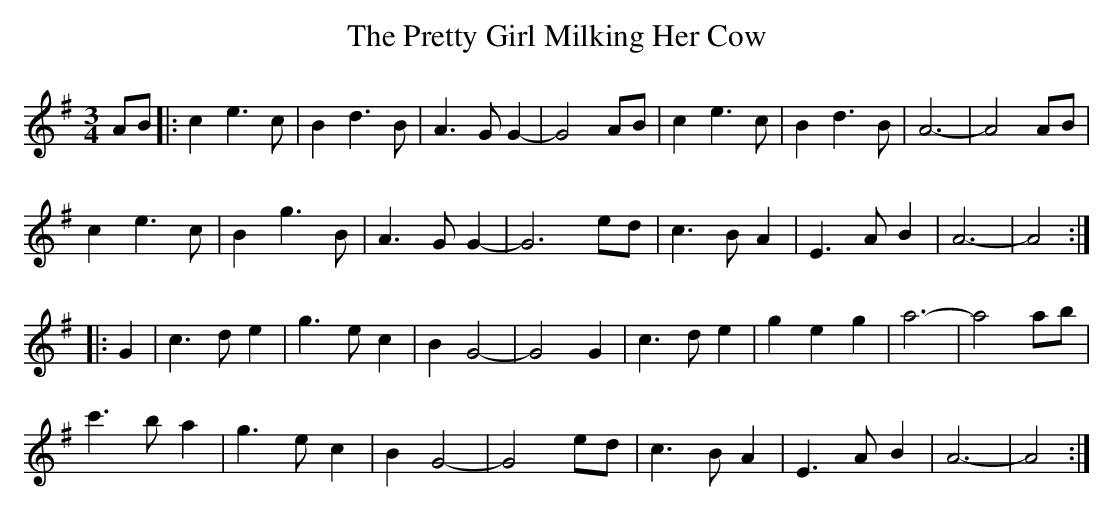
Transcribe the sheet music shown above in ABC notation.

X:1
T: The Pretty Girl Milking Her Cow
M: 3/4
L: 1/8
K: Ador
AB|:c2e3c|B2d3B|A3G G2-|G4AB|c2e3c|B2d3B|A6-|A4AB|
c2e3c|B2g3B|A3G G2-|G6ed|c3BA2|E3AB2|A6-|A4:|
|:G2|c3de2|g3ec2|B2G4-|G4G2|c3de2|g2e2g2|a6-|a4ab|
c'3ba2|g3ec2|B2G4-|G4ed|c3BA2|E3AB2|A6-|A4:|
